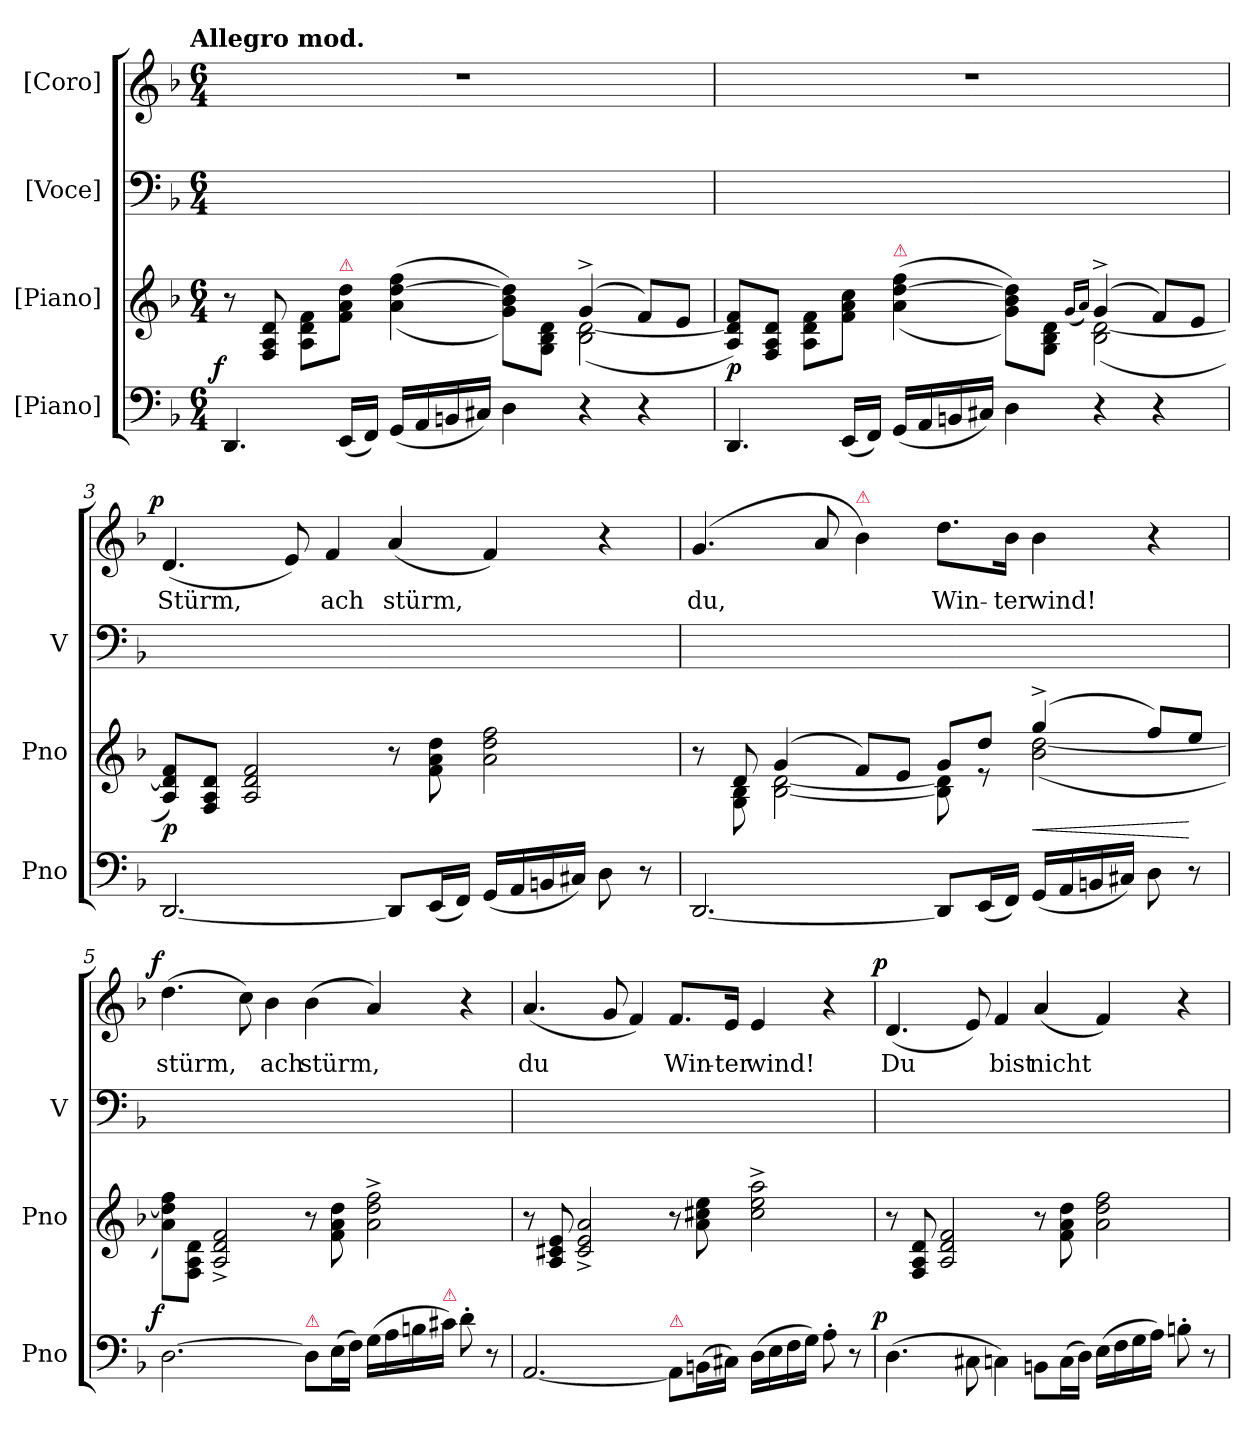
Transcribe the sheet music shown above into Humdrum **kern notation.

**kern	**kern	**dynam	**kern	**kern	**text	**dynam
*part4	*part3	*part3	*part2	*part1	*part1	*part1
*staff4	*staff3	*staff3	*staff2	*staff1	*staff1	*staff1
*I"[Piano]	*I"[Piano]	*	*I"[Voce]	*I"[Coro]	*	*
*I'Pno	*I'Pno	*	*I'V	*	*	*
*clefF4	*clefG2	*	*clefF4	*clefG2	*	*
*k[b-]	*k[b-]	*	*k[b-]	*k[b-]	*	*
*d:	*d:	*	*d:	*d:	*	*
!!LO:TX:omd:t=Allegro mod.
*M6/4	*M6/4	*	*M6/4	*M6/4	*	*
*MM132	*MM132	*	*MM132	*MM132	*	*
=1	=1	=1	=1	=1	=1	=1
*	*^	*	*	*	*	*
!	!	!	!LO:DY:rj	!	!	!	!
4.DD/	8r	1ryy	f	1.ryy	1.r	.	.
.	8F/ 8A/ 8d/	.	.	.	.	.	.
.	8A\ 8d\ 8f\L	.	.	.	.	.	.
!	!LO:TX:a:color=crimson:t=⚠	!	!	!	!	!	!
(<16EE/LL	8f\ 8a\ 8dd\J	.	.	.	.	.	.
16FF/JJ)	.	.	.	.	.	.	.
(<16GG/LL	(>(<4a\ [4dd\ 4ff\	.	.	.	.	.	.
16AA/	.	.	.	.	.	.	.
16BBn/	.	.	.	.	.	.	.
16C#X/JJ)	.	.	.	.	.	.	.
4D\	8g\ 8b-\ 8dd]\L))	.	.	.	.	.	.
.	8G\ 8B-\ 8d\J	.	.	.	.	.	.
4r	(>4g^>/	(<2B-\ [2d\	.	.	.	.	.
4r	8f/L)	.	.	.	.	.	.
.	8e/J	.	.	.	.	.	.
=2	=2	=2	=2	=2	=2	=2	=2
4.DD/	8A/ 8d]/ 8f/L)	1ryy	p	1.ryy	1.r	.	.
.	8F/ 8A/ 8d/J	.	.	.	.	.	.
.	8A\ 8d\ 8f\L	.	.	.	.	.	.
(<16EE/LL	8f\ 8a\ 8cc\J	.	.	.	.	.	.
16FF/JJ)	.	.	.	.	.	.	.
!	!LO:TX:a:color=crimson:t=⚠	!	!	!	!	!	!
(<16GG/LL	(>(<4a\ [4dd\ 4ff\	.	.	.	.	.	.
16AA/	.	.	.	.	.	.	.
16BBn/	.	.	.	.	.	.	.
16C#X/JJ)	.	.	.	.	.	.	.
4D\	8g\ 8b-\ 8dd]\L))	.	.	.	.	.	.
.	8G\ 8B-\ 8d\J	.	.	.	.	.	.
.	(<16qqg/LL	.	.	.	.	.	.
.	16qqa/JJ)	.	.	.	.	.	.
4r	(>4g^>/	(<2B-\ [2d\	.	.	.	.	.
4r	8f/L)	.	.	.	.	.	.
.	8e/J	.	.	.	.	.	.
*	*v	*v	*	*	*	*	*
=3	=3	=3	=3	=3	=3	=3
!	!	!LO:DY:b	!	!	!	!LO:DY:b:rj
[2.DD/	8A/ 8d]/ 8f/L)	p	1.ryy	(<4.d/	Stürm,	p
.	8F/ 8A/ 8d/J	.	.	.	.	.
.	2A/ 2d/ 2f/	.	.	.	.	.
.	.	.	.	8e/)	.	.
.	.	.	.	4f/	ach	.
8DD/L]	8r	.	.	(<4a/	stürm,	.
(<16EE/L	8f\ 8a\ 8dd\	.	.	.	.	.
16FF/JJ)	.	.	.	.	.	.
(<16GG/LL	2a\ 2dd\ 2ff\	.	.	4f/)	.	.
16AA/	.	.	.	.	.	.
16BBn/	.	.	.	.	.	.
16C#X/JJ)	.	.	.	.	.	.
8D\	.	.	.	4r	.	.
8r	.	.	.	.	.	.
=4	=4	=4	=4	=4	=4	=4
*	*^	*	*	*	*	*
[2.DD/	8r	8ryy	.	1.ryy	(<4.g/	du,	.
.	8d/	8G\ 8B-\	.	.	.	.	.
.	(>4g/	[2B-\ [2d\	.	.	.	.	.
.	.	.	.	.	8a/	.	.
!	!	!	!	!	!LO:TX:a:color=crimson:t=⚠	!	!
.	8f/L)	.	.	.	4b-\)	.	.
.	8e/J	.	.	.	.	.	.
8DD/L]	8g/L	8B-]\ 8d]\	.	.	8.dd\L	Win-	.
(<16EE/L	8dd/J	8r	.	.	.	.	.
16FF/JJ)	.	.	.	.	16b-\Jk	-ter	.
!	!	!	!LO:HP:b	!	!	!	!
(<16GG/LL	(>4gg^>/	(<2b-\ [2dd\	<	.	4b-\	wind!	.
16AA/	.	.	.	.	.	.	.
16BBn/	.	.	.	.	.	.	.
16C#X/JJ)	.	.	.	.	.	.	.
8D\	8ff/L)	.	.	.	4r	.	.
8r	8ee/J	.	[	.	.	.	.
*	*v	*v	*	*	*	*	*
=5	=5	=5	=5	=5	=5	=5
!	!	!LO:DY:rj	!	!	!	!LO:DY:b:rj
[2.D\	8a\ 8dd]\ 8ff\L)	f	1.ryy	(>4.dd\	stürm,	f
.	8F\ 8A\ 8d\J	.	.	.	.	.
.	2A^>/ 2d^>/ 2f^>/	.	.	.	.	.
.	.	.	.	8cc\)	.	.
.	.	.	.	4b-\	ach	.
!LO:TX:a:color=crimson:t=⚠	!	!	!	!	!	!
8D\L]	8r	.	.	(>4b-\	stürm,	.
(>16E\L	8f\ 8a\ 8dd\	.	.	.	.	.
16F\JJ)	.	.	.	.	.	.
(>16G\LL	2a^>\ 2dd^>\ 2ff^>\	.	.	4a/)	.	.
16A\	.	.	.	.	.	.
16Bn\	.	.	.	.	.	.
!LO:TX:a:color=crimson:t=⚠	!	!	!	!	!	!
16c#X\JJ)	.	.	.	.	.	.
8d'>\	.	.	.	4r	.	.
8r	.	.	.	.	.	.
=6	=6	=6	=6	=6	=6	=6
[2.AA/	8r	.	1.ryy	(>4.a/	du	.
.	8A/ 8c#X/ 8e/	.	.	.	.	.
.	2c#^>/ 2e^>/ 2a^>/	.	.	.	.	.
.	.	.	.	8g/	.	.
.	.	.	.	4f/)	.	.
!LO:TX:a:color=crimson:t=⚠	!	!	!	!	!	!
8AA\L]	8r	.	.	8.f/L	Win-	.
(>16BBn\L	8a\ 8cc#X\ 8ee\	.	.	.	.	.
16C#X\JJ)	.	.	.	16e/Jk	-ter	.
(>16D\LL	2cc#^>\ 2ee^>\ 2aa^>\	.	.	4e/	wind!	.
16E\	.	.	.	.	.	.
16F\	.	.	.	.	.	.
16G\JJ)	.	.	.	.	.	.
8A'\	.	.	.	4r	.	.
8r	.	.	.	.	.	.
=7	=7	=7	=7	=7	=7	=7
!	!	!LO:DY:b:rj	!	!	!	!LO:DY:b:rj
(>4.D\	8r	p	1.ryy	(<4.d/	Du	p
.	8F/ 8A/ 8d/	.	.	.	.	.
.	2A/ 2d/ 2f/	.	.	.	.	.
8C#X\	.	.	.	8e/)	.	.
4Cn\)	.	.	.	4f/	bist	.
8BBn\L	8r	.	.	(<4a/	nicht	.
(>16C\L	8f\ 8a\ 8dd\	.	.	.	.	.
16D\JJ)	.	.	.	.	.	.
(>16E\LL	2a\ 2dd\ 2ff\	.	.	4f/)	.	.
16F\	.	.	.	.	.	.
16G\	.	.	.	.	.	.
16A\JJ)	.	.	.	.	.	.
8Bn'>\	.	.	.	4r	.	.
8r	.	.	.	.	.	.
=	=	=	=	=	=	=
*-	*-	*-	*-	*-	*-	*-
